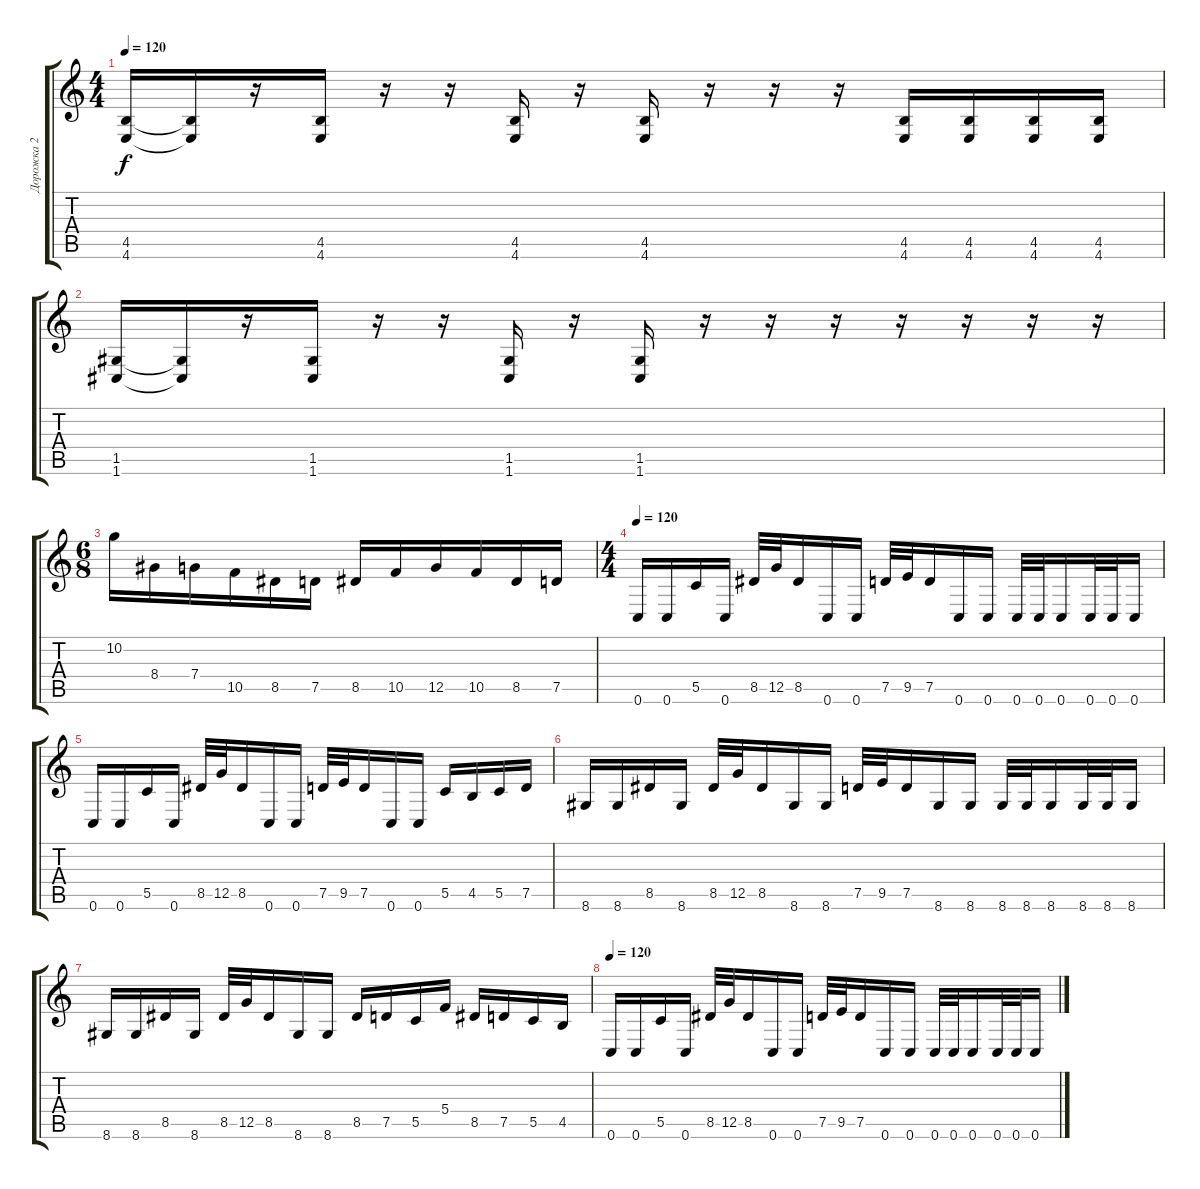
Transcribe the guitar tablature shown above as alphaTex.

\track ("Дорожка 2" "Дорожка 2") {instrument distortionguitar}
\staff {score tabs}
\tuning (D4 A3 F3 C3 G2 C2) {hide}
\ts (4 4)
\tempo 120
\clef g2
\ks c
(4.5 4.6).16{dy f} (4.5{t} 4.6{t}).16 r.16 (4.5 4.6).16 r.16 r.16 (4.5 4.6).16 r.16 (4.5 4.6).16 r.16 r.16 r.16 (4.5 4.6).16 (4.5 4.6).16 (4.5 4.6).16 (4.5 4.6).16 |
(1.5 1.6).16 (1.5{t} 1.6{t}).16 r.16 (1.5 1.6).16 r.16 r.16 (1.5 1.6).16 r.16 (1.5 1.6).16 r.16 r.16 r.16 r.16 r.16 r.16 r.16 |
\ts (6 8)
10.2.16 8.4.16 7.4.16 10.5.16 8.5.16 7.5.16 8.5.16 10.5.16 12.5.16 10.5.16 8.5.16 7.5.16 |
\ts (4 4)
\tempo 120
0.6.16 0.6.16 5.5.16 0.6.16 8.5.32 12.5.32 8.5.16 0.6.16 0.6.16 7.5.32 9.5.32 7.5.16 0.6.16 0.6.16 0.6.32 0.6.32 0.6.16 0.6.32 0.6.32 0.6.16 |
0.6.16 0.6.16 5.5.16 0.6.16 8.5.32 12.5.32 8.5.16 0.6.16 0.6.16 7.5.32 9.5.32 7.5.16 0.6.16 0.6.16 5.5.16 4.5.16 5.5.16 7.5.16 |
8.6.16 8.6.16 8.5.16 8.6.16 8.5.32 12.5.32 8.5.16 8.6.16 8.6.16 7.5.32 9.5.32 7.5.16 8.6.16 8.6.16 8.6.32 8.6.32 8.6.16 8.6.32 8.6.32 8.6.16 |
8.6.16 8.6.16 8.5.16 8.6.16 8.5.32 12.5.32 8.5.16 8.6.16 8.6.16 8.5.16 7.5.16 5.5.16 5.4.16 8.5.16 7.5.16 5.5.16 4.5.16 |
\tempo 120
0.6.16 0.6.16 5.5.16 0.6.16 8.5.32 12.5.32 8.5.16 0.6.16 0.6.16 7.5.32 9.5.32 7.5.16 0.6.16 0.6.16 0.6.32 0.6.32 0.6.16 0.6.32 0.6.32 0.6.16
